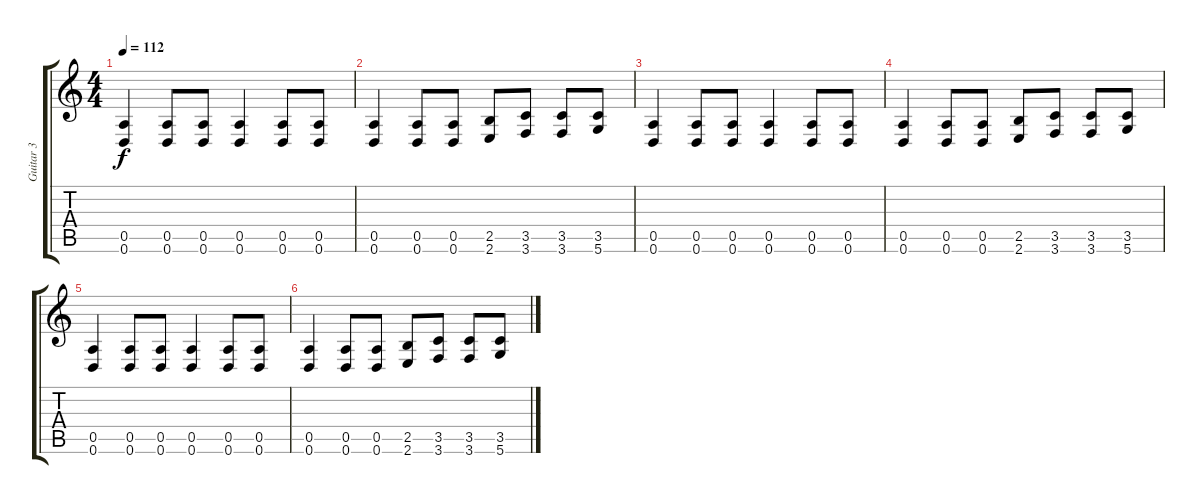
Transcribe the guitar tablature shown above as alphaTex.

\track ("Guitar 3" "Guitar 3") {instrument overdrivenguitar}
\staff {score tabs}
\tuning (E4 B3 G3 D3 A2 D2) {hide}
\ts (4 4)
\tempo 112
\clef g2
\ks c
(0.5 0.6).4{dy f} (0.5 0.6).8 (0.5 0.6).8 (0.5 0.6).4 (0.5 0.6).8 (0.5 0.6).8 |
(0.5 0.6).4 (0.5 0.6).8 (0.5 0.6).8 (2.5 2.6).8 (3.5 3.6).8 (3.5 3.6).8 (3.5 5.6).8 |
(0.5 0.6).4{volume 0} (0.5 0.6).8 (0.5 0.6).8 (0.5 0.6).4 (0.5 0.6).8 (0.5 0.6).8 |
(0.5 0.6).4 (0.5 0.6).8 (0.5 0.6).8 (2.5 2.6).8 (3.5 3.6).8 (3.5 3.6).8 (3.5 5.6).8 |
(0.5 0.6).4 (0.5 0.6).8 (0.5 0.6).8 (0.5 0.6).4 (0.5 0.6).8 (0.5 0.6).8 |
(0.5 0.6).4 (0.5 0.6).8 (0.5 0.6).8 (2.5 2.6).8 (3.5 3.6).8 (3.5 3.6).8 (3.5 5.6).8
